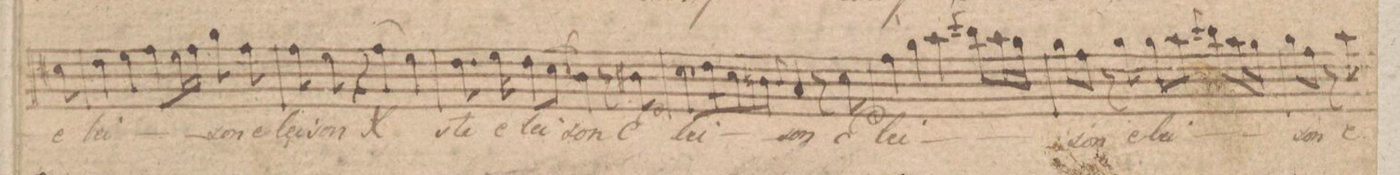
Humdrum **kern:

**kern	**text	**dynam
*I"Canto	*	*
*clefC1	*	*
*k[f#c#]	*	*
*met(c)	*	*
*M4/4	*	*
8a#\	e-	.
=32	=32	=32
4b\	-lei-	.
4cc#\	.	.
8dd\L	.	.
16cc#\L	.	.
16dd\JJ	.	.
8ee\	-son	.
8dd\	e-	.
=33	=33	=33
8dd\	-lei-	.
8cc#\	-son	.
4r	.	.
(4dd\	X-	.
4cc#\)	.	.
=34	=34	=34
8.b\	-ste	.
16ccny\	e-	.
8b\L	-lei-	.
8a\J	.	.
8qqa/	.	.
4g\	-son	.
8r	.	.
8g#X\	e-	.
=35	=35	=35
8.a\L	-lei-	.
16b\K	.	.
8a\	.	.
8gn\J	.	.
8qqg/	.	.
4f#/	-son	.
8r	.	.
8a\	E-	.
=36	=36	=36
4dd\	-lei-	.
4ee\	.	.
4ff#\	.	.
8qqaa/	.	.
8gg\L	.	.
16ff#\L	.	.
16ee\JJ	.	.
=37	=37	=37
8ee\L	-son	.
8dd\J	.	.
8r	.	.
8ee\	e-	.
8ee\L	-lei-	.
8ff#\J	.	.
8qqaa/	.	.
8gg\L	.	.
16ff#\L	.	.
16ee\JJ	.	.
=38	=38	=38
8ee\L	-son	.
8dd\J	.	.
8r	.	.
8ff#\	e-	.
*-	*-	*-
